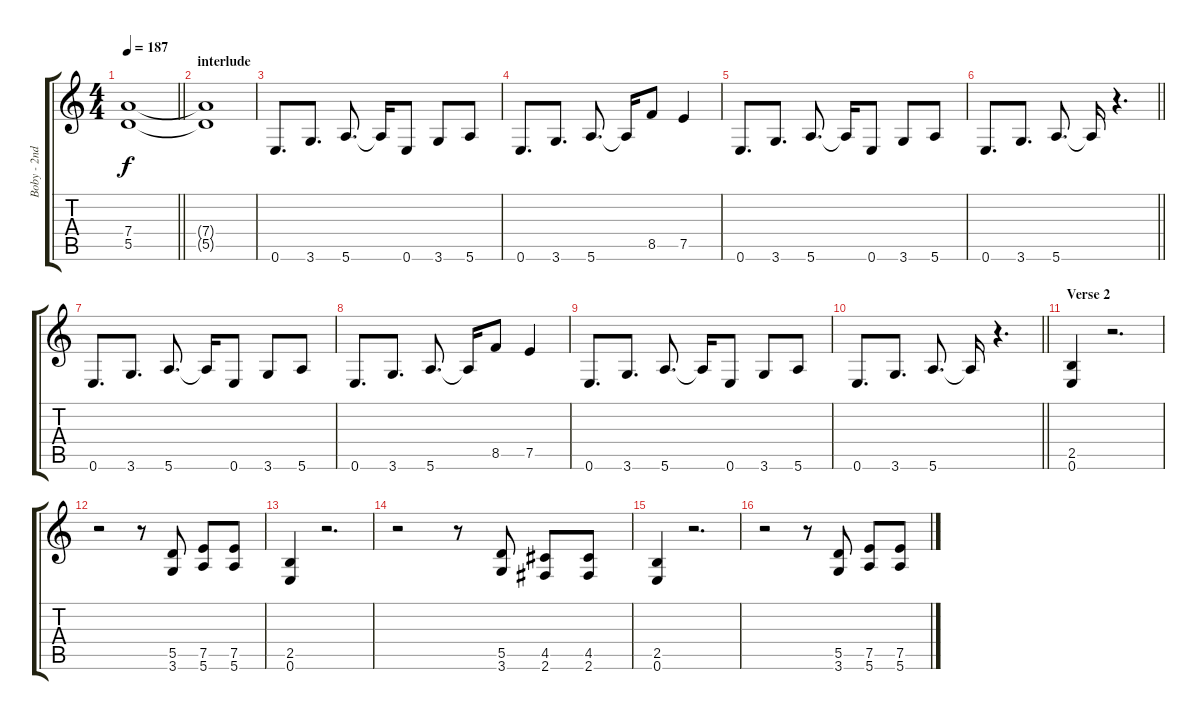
\track ("Boby - 2nd Guitar" "Boby - 2nd") {instrument distortionguitar}
\staff {score tabs}
\tuning (E4 B3 G3 D3 A2 E2) {hide}
\ts (4 4)
\tempo 187
\clef g2
\barLineRight lightlight
\ks c
(7.4 5.5).1{dy f} |
\section ("" "interlude")
(7.4{t} 5.5{t}).1 |
0.6.8{d} 3.6.8{d} 5.6.8{d} 5.6{t}.16 0.6.8 3.6.8 5.6.8 |
0.6.8{d} 3.6.8{d} 5.6.8{d} 5.6{t}.16 8.5.8 7.5.4 |
0.6.8{d} 3.6.8{d} 5.6.8{d} 5.6{t}.16 0.6.8 3.6.8 5.6.8 |
\barLineRight lightlight
0.6.8{d} 3.6.8{d} 5.6.8{d} 5.6{t}.16 r.4{d} |
0.6.8{d} 3.6.8{d} 5.6.8{d} 5.6{t}.16 0.6.8 3.6.8 5.6.8 |
0.6.8{d} 3.6.8{d} 5.6.8{d} 5.6{t}.16 8.5.8 7.5.4 |
0.6.8{d} 3.6.8{d} 5.6.8{d} 5.6{t}.16 0.6.8 3.6.8 5.6.8 |
\barLineRight lightlight
0.6.8{d} 3.6.8{d} 5.6.8{d} 5.6{t}.16 r.4{d} |
\section ("" "Verse 2")
(2.5 0.6).4 r.2{d} |
r.2 r.8 (5.5 3.6).8 (7.5 5.6).8 (7.5 5.6).8 |
(2.5 0.6).4 r.2{d} |
r.2 r.8 (5.5 3.6).8 (4.5 2.6).8 (4.5 2.6).8 |
(2.5 0.6).4 r.2{d} |
r.2 r.8 (5.5 3.6).8 (7.5 5.6).8 (7.5 5.6).8
